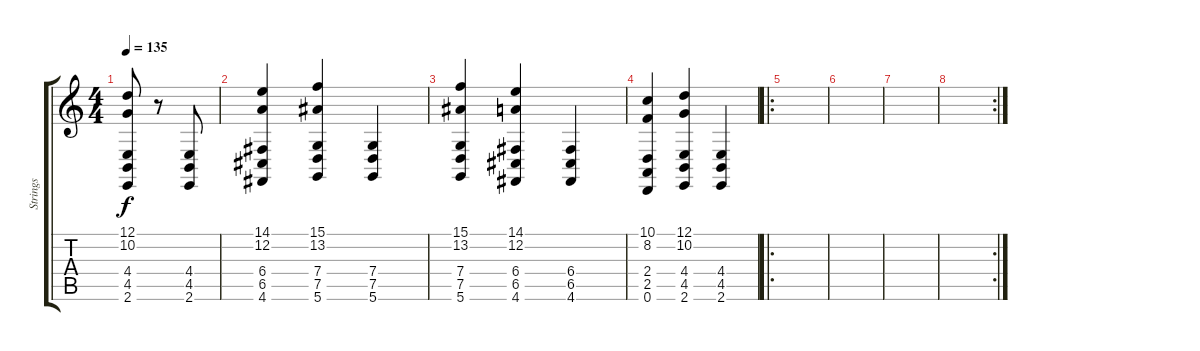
\track ("Strings" "Strings") {instrument pizzicatostrings}
\staff {score tabs}
\tuning (D4 A3 F3 C3 G2 D2) {hide}
\ts (4 4)
\tempo 135
\clef g2
\ks c
(12.1 10.2 4.4 4.5 2.6).8{dy f} r.8 (4.4 4.5 2.6).8 |
(14.1 12.2 6.4 6.5 4.6).4 (15.1 13.2 7.4 7.5 5.6).4 (7.4 7.5 5.6).4 |
(15.1 13.2 7.4 7.5 5.6).4 (14.1 12.2 6.4 6.5 4.6).4 (6.4 6.5 4.6).4 |
(10.1 8.2 2.4 2.5 0.6).4 (12.1 10.2 4.4 4.5 2.6).4 (4.4 4.5 2.6).4 |
\ro
|
|
|
\rc 2
